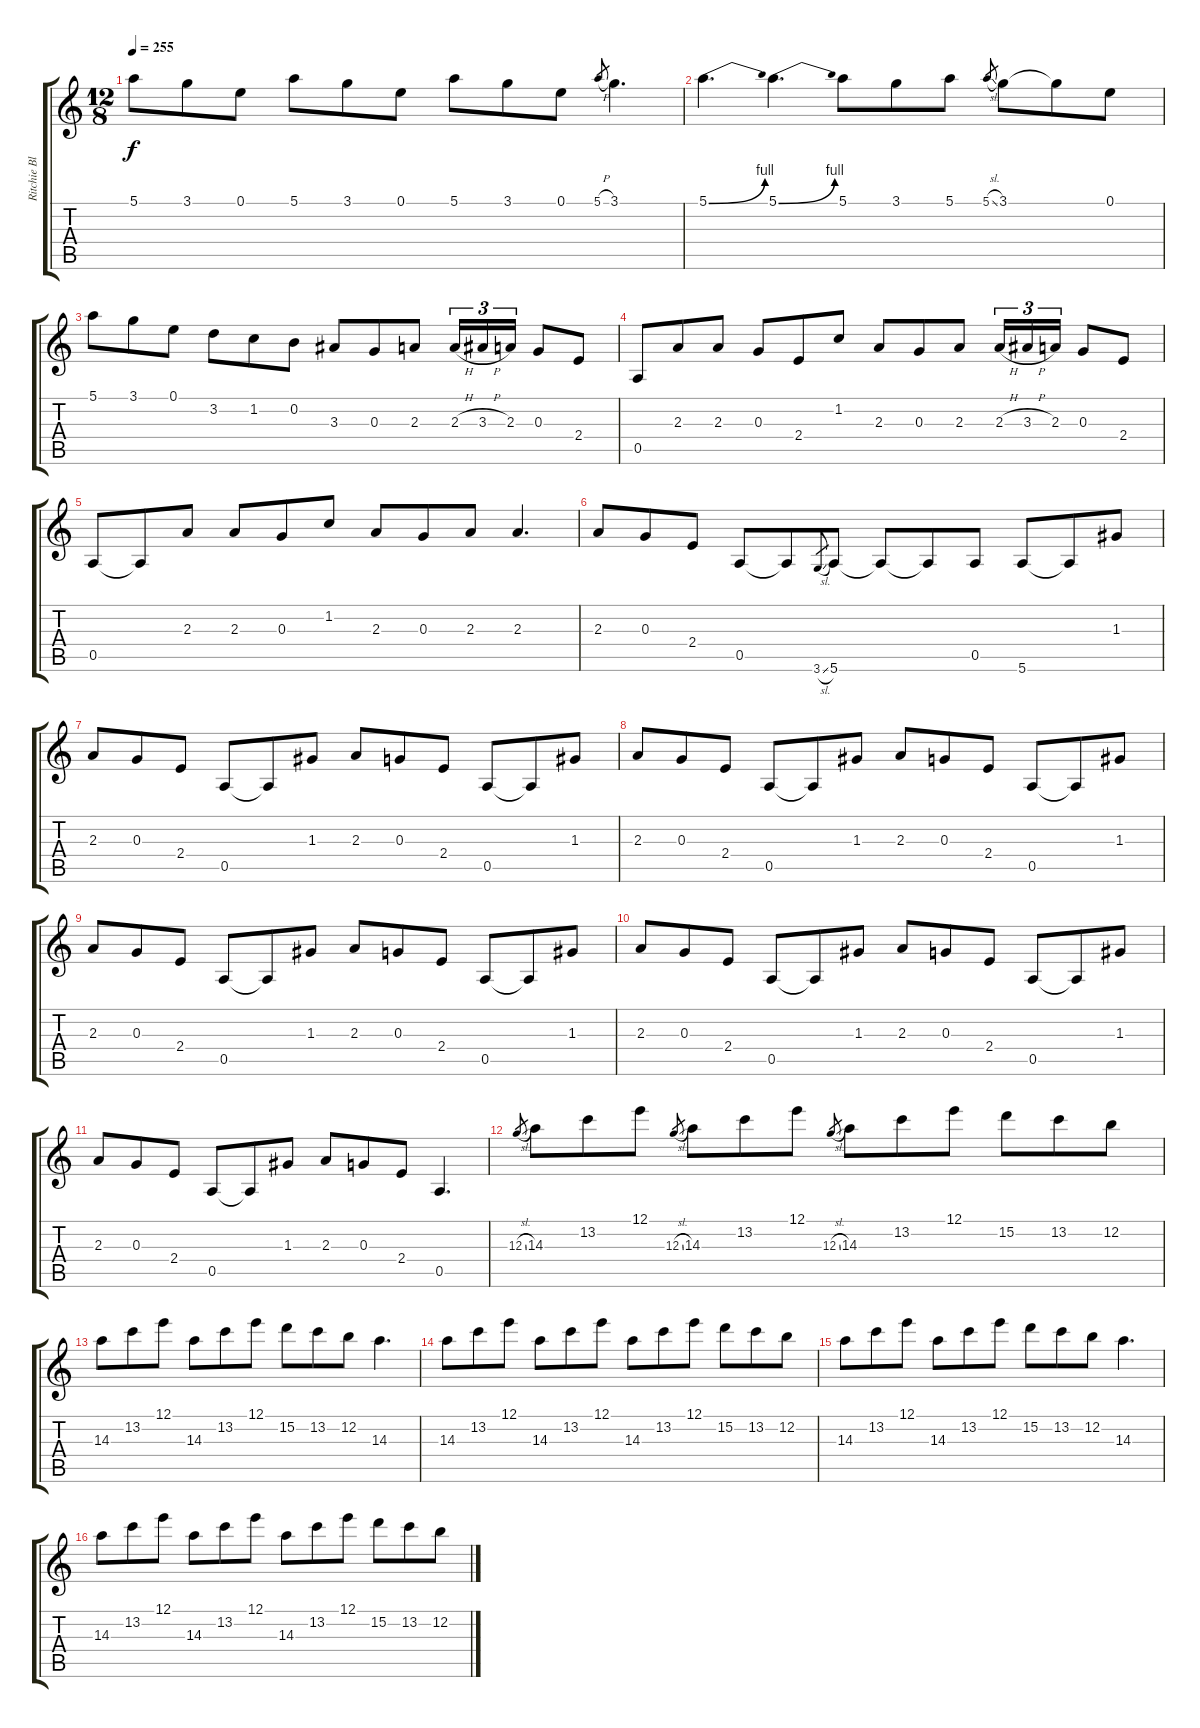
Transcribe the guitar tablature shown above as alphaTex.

\track ("Ritchie Blackmore" "Ritchie Bl") {instrument overdrivenguitar}
\staff {score tabs}
\tuning (E4 B3 G3 D3 A2 E2) {hide}
\ts (12 8)
\tempo 255
\clef g2
\ks c
5.1.8{dy f} 3.1.8 0.1.8 5.1.8 3.1.8 0.1.8 5.1.8 3.1.8 0.1.8 5.1{h}.8{gr} 3.1.4{d} |
5.1{be (bend 0 0 60 4)}.4{d} 5.1{be (bend 0 0 60 4)}.4{d} 5.1.8 3.1.8 5.1.8 5.1{sl}.8{gr} 3.1.8 3.1{t}.8 0.1.8 |
5.1.8 3.1.8 0.1.8 3.2.8 1.2.8 0.2.8 3.3.8 0.3.8 2.3.8 2.3{h}.16{tu (3 2)} 3.3{h}.16{tu (3 2)} 2.3.16{tu (3 2)} 0.3.8 2.4.8 |
0.5.8 2.3.8 2.3.8 0.3.8 2.4.8 1.2.8 2.3.8 0.3.8 2.3.8 2.3{h}.16{tu (3 2)} 3.3{h}.16{tu (3 2)} 2.3.16{tu (3 2)} 0.3.8 2.4.8 |
0.5.8 0.5{t}.8 2.3.8 2.3.8 0.3.8 1.2.8 2.3.8 0.3.8 2.3.8 2.3.4{d} |
2.3.8 0.3.8 2.4.8 0.5.8 0.5{t}.8 3.6{sl}.8{gr} 5.6.8 5.6{t}.8 5.6{t}.8 0.5.8 5.6.8 5.6{t}.8 1.3.8 |
2.3.8 0.3.8 2.4.8 0.5.8 0.5{t}.8 1.3.8 2.3.8 0.3.8 2.4.8 0.5.8 0.5{t}.8 1.3.8 |
2.3.8 0.3.8 2.4.8 0.5.8 0.5{t}.8 1.3.8 2.3.8 0.3.8 2.4.8 0.5.8 0.5{t}.8 1.3.8 |
2.3.8 0.3.8 2.4.8 0.5.8 0.5{t}.8 1.3.8 2.3.8 0.3.8 2.4.8 0.5.8 0.5{t}.8 1.3.8 |
2.3.8 0.3.8 2.4.8 0.5.8 0.5{t}.8 1.3.8 2.3.8 0.3.8 2.4.8 0.5.8 0.5{t}.8 1.3.8 |
2.3.8 0.3.8 2.4.8 0.5.8 0.5{t}.8 1.3.8 2.3.8 0.3.8 2.4.8 0.5.4{d} |
12.3{sl}.8{gr} 14.3.8 13.2.8 12.1.8 12.3{sl}.8{gr} 14.3.8 13.2.8 12.1.8 12.3{sl}.8{gr} 14.3.8 13.2.8 12.1.8 15.2.8 13.2.8 12.2.8 |
14.3.8 13.2.8 12.1.8 14.3.8 13.2.8 12.1.8 15.2.8 13.2.8 12.2.8 14.3.4{d} |
14.3.8 13.2.8 12.1.8 14.3.8 13.2.8 12.1.8 14.3.8 13.2.8 12.1.8 15.2.8 13.2.8 12.2.8 |
14.3.8 13.2.8 12.1.8 14.3.8 13.2.8 12.1.8 15.2.8 13.2.8 12.2.8 14.3.4{d} |
14.3.8 13.2.8 12.1.8 14.3.8 13.2.8 12.1.8 14.3.8 13.2.8 12.1.8 15.2.8 13.2.8 12.2.8
